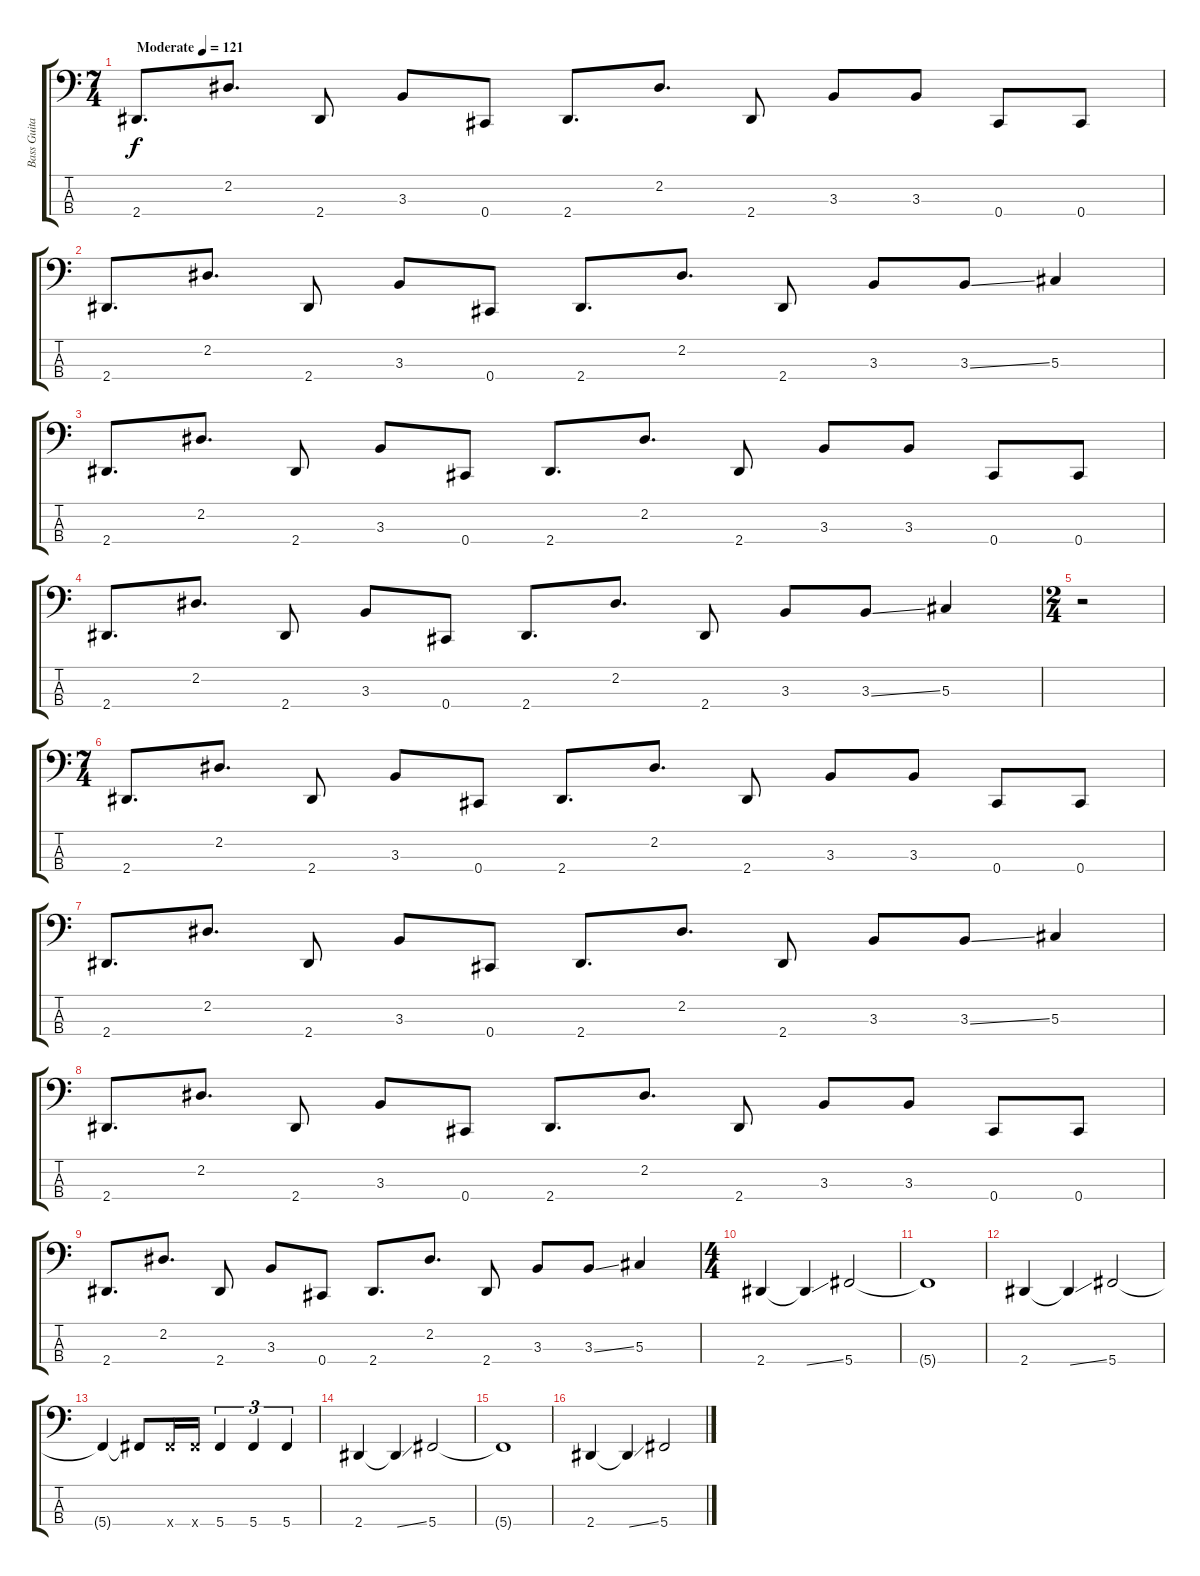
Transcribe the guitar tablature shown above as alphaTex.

\track ("Bass Guitar" "Bass Guita") {instrument electricbasspick}
\staff {score tabs}
\tuning (Gb2 Db2 Ab1 Db1) {hide}
\ts (7 4)
\tempo (121 "Moderate")
\clef f4
\ks c
2.4.8{d dy f instrument electricbasspick} 2.2.8{d} 2.4.8 3.3.8 0.4.8 2.4.8{d} 2.2.8{d} 2.4.8 3.3.8 3.3.8 0.4.8 0.4.8 |
2.4.8{d} 2.2.8{d} 2.4.8 3.3.8 0.4.8 2.4.8{d} 2.2.8{d} 2.4.8 3.3.8 3.3{ss}.8 5.3.4 |
2.4.8{d} 2.2.8{d} 2.4.8 3.3.8 0.4.8 2.4.8{d} 2.2.8{d} 2.4.8 3.3.8 3.3.8 0.4.8 0.4.8 |
2.4.8{d} 2.2.8{d} 2.4.8 3.3.8 0.4.8 2.4.8{d} 2.2.8{d} 2.4.8 3.3.8 3.3{ss}.8 5.3.4 |
\ts (2 4)
r.2 |
\ts (7 4)
2.4.8{d} 2.2.8{d} 2.4.8 3.3.8 0.4.8 2.4.8{d} 2.2.8{d} 2.4.8 3.3.8 3.3.8 0.4.8 0.4.8 |
2.4.8{d} 2.2.8{d} 2.4.8 3.3.8 0.4.8 2.4.8{d} 2.2.8{d} 2.4.8 3.3.8 3.3{ss}.8 5.3.4 |
2.4.8{d} 2.2.8{d} 2.4.8 3.3.8 0.4.8 2.4.8{d} 2.2.8{d} 2.4.8 3.3.8 3.3.8 0.4.8 0.4.8 |
2.4.8{d} 2.2.8{d} 2.4.8 3.3.8 0.4.8 2.4.8{d} 2.2.8{d} 2.4.8 3.3.8 3.3{ss}.8 5.3.4 |
\ts (4 4)
2.4.4 2.4{ss t}.4 5.4.2 |
5.4{t}.1 |
2.4.4 2.4{ss t}.4 5.4.2 |
5.4{t}.4 5.4{t}.8 5.4{x}.16 5.4{x}.16 5.4.4{tu (3 2)} 5.4.4{tu (3 2)} 5.4.4{tu (3 2)} |
2.4.4 2.4{ss t}.4 5.4.2 |
5.4{t}.1 |
2.4.4 2.4{ss t}.4 5.4.2
